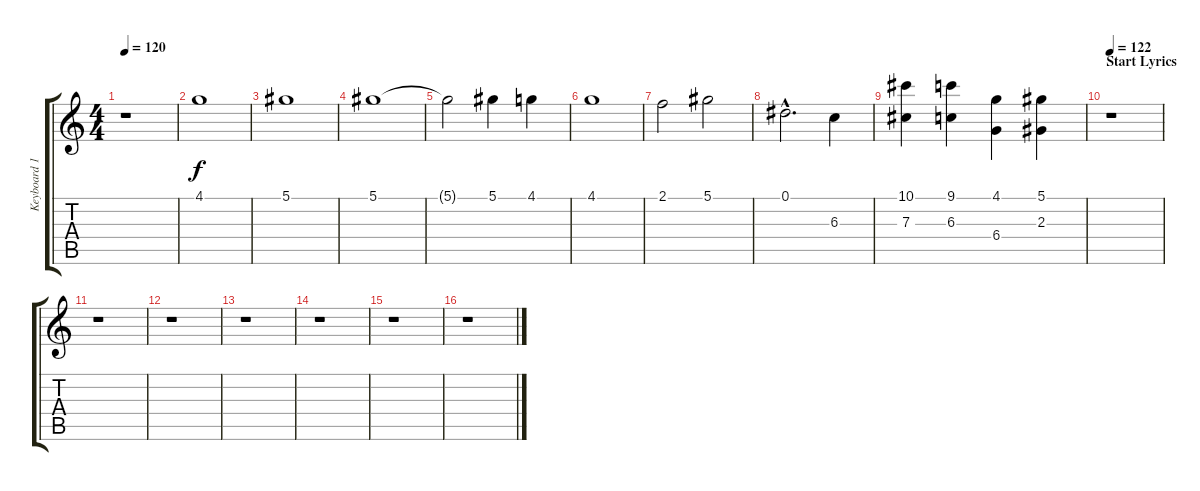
\track ("Keyboard 1" "Keyboard 1") {instrument flute}
\staff {score tabs}
\tuning (Eb5 Bb4 Gb4 Db4 Ab3 Eb3) {hide}
\ts (4 4)
\tempo 120
\clef g2
\ks c
r.1{dy f} |
4.1.1 |
5.1.1 |
5.1.1 |
5.1{t}.2 5.1.4 4.1.4 |
4.1.1 |
2.1.2 5.1.2 |
0.1{hac}.2{d} 6.3.4 |
(10.1 7.3).4{volume 9} (9.1 6.3).4 (4.1 6.4).4 (5.1 2.3).4 |
\section ("" "Start Lyrics")
\tempo 122
r.1 |
r.1 |
r.1 |
r.1 |
r.1 |
r.1 |
r.1
